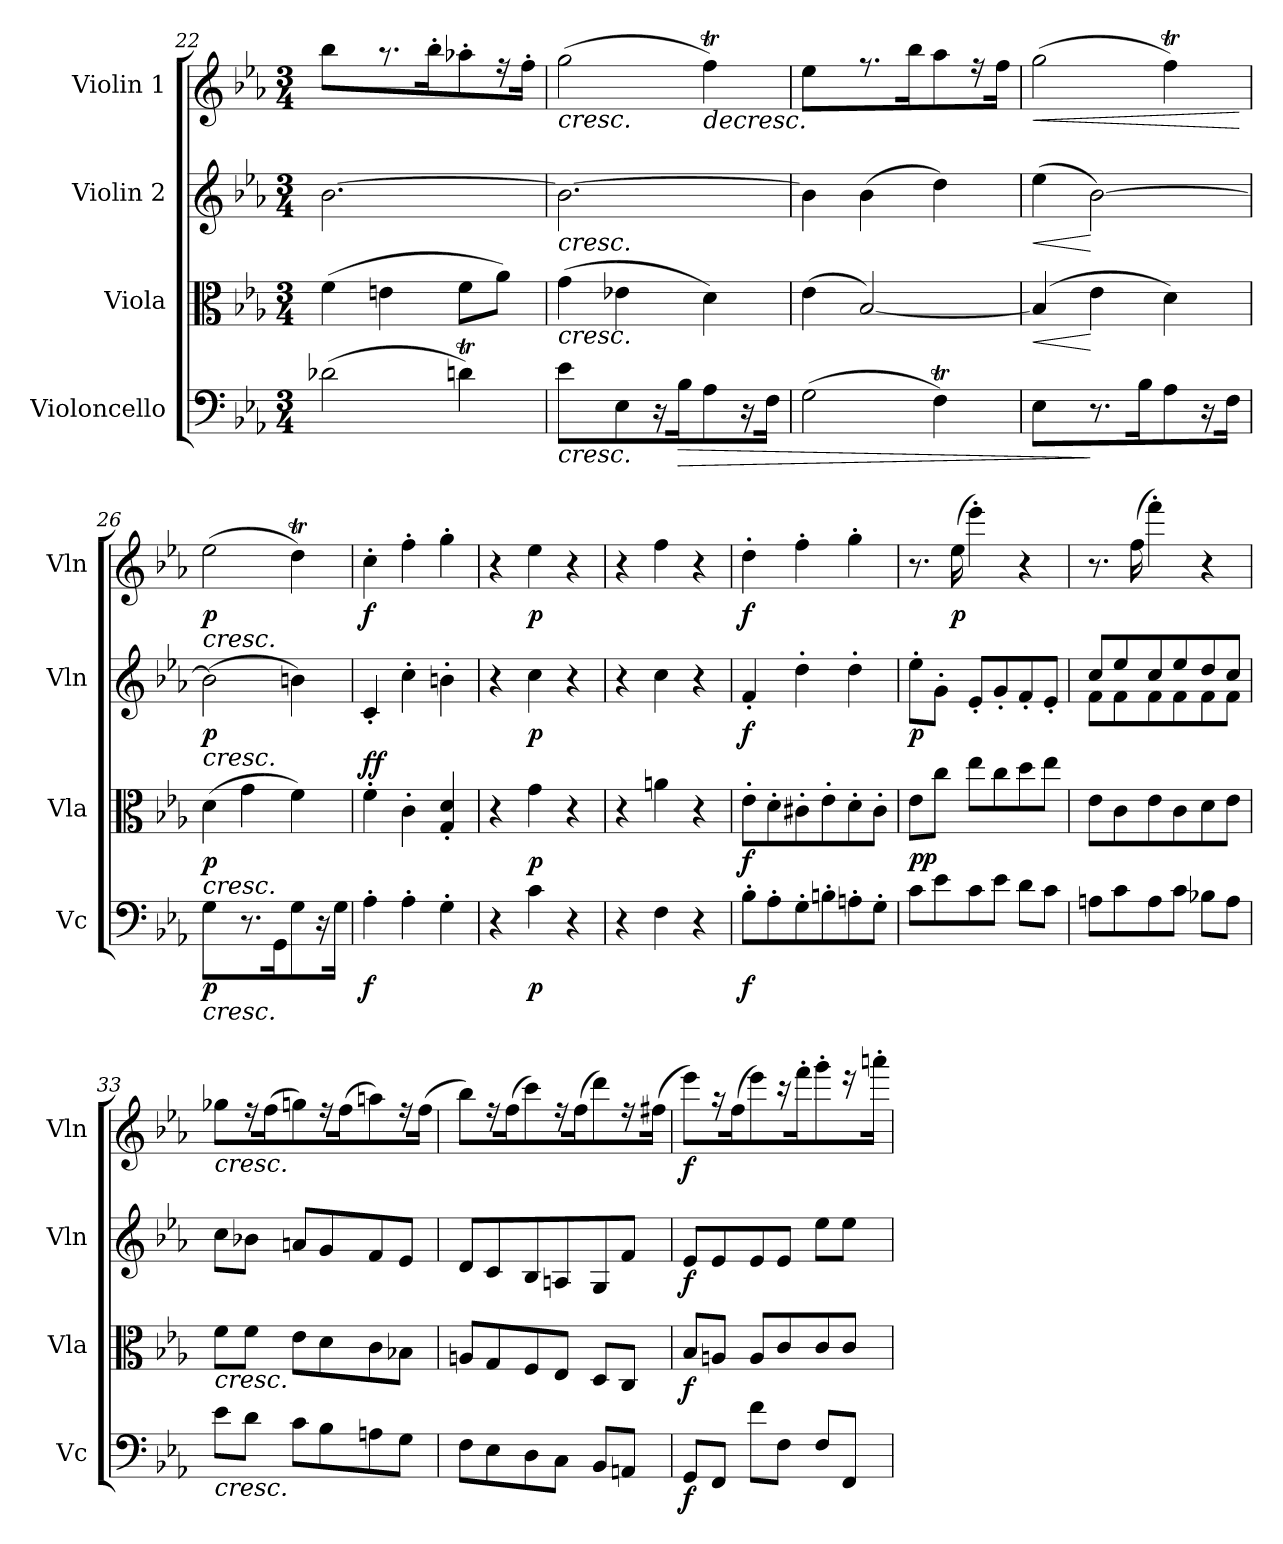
**kern	**dynam	**kern	**dynam	**kern	**dynam	**kern	**dynam
*part4	*part4	*part3	*part3	*part2	*part2	*part1	*part1
*staff4	*staff4	*staff3	*staff3	*staff2	*staff2	*staff1	*staff1
*I"Violoncello	*	*I"Viola	*	*I"Violin 2	*	*I"Violin 1	*
*I'Vc	*	*I'Vla	*	*I'Vln	*	*I'Vln	*
*clefF4	*	*clefC3	*	*clefG2	*	*clefG2	*
*k[b-e-a-]	*	*k[b-e-a-]	*	*k[b-e-a-]	*	*k[b-e-a-]	*
*M3/4	*	*M3/4	*	*M3/4	*	*M3/4	*
=22	=22	=22	=22	=22	=22	=22	=22
(2d-X\	.	(4f\	.	[>2.b-\	.	4bb-\	.
.	.	4en\	.	.	.	8.r	.
.	.	.	.	.	.	16bb-'\KL	.
4dnt\)	.	8f\L	.	.	.	8aa-X'\	.
.	.	8a-\J)	.	.	.	16r	.
.	.	.	.	.	.	16ff'\JJ	.
=23	=23	=23	=23	=23	=23	=23	=23
!	!LO:HP:b	!	!LO:HP:b	!	!LO:HP:b	!	!LO:HP:b
*	*	*^	*	*^	*	*	*
4e-\	<	(4g\	4ryy	<	2.b-\_	4.ryy	<	(2gg\	<
8E-\L	.	4e-X\	8ryy	.	.	.	.	.	.
16r	.	.	8ryy	.	.	4.ryy	.	.	.
!	!LO:HP:b	!	!	!	!	!	!	!	!
16B-\JJ	>	.	.	.	.	.	.	.	.
!	!	!	!	!	!	!	!	!	!LO:HP:b
8A-\L	.	4d\)	4ryy	.	.	.	.	4ffT\)	>
16r	.	.	.	.	.	.	.	.	.
16F\JJ	.	.	.	.	.	.	.	.	.
*	*	*v	*v	*	*	*	*	*	*
*	*	*	*	*v	*v	*	*	*
.	.	.	.	.	.	.	[
=24	=24	=24	=24	=24	=24	=24	=24
(>2G\	.	(4e-\	.	4b-\]	.	4ee-\	.
.	.	[2B-/)	.	(4b-\	.	8.r	.
.	.	.	.	.	.	16bb-\KL	.
4FT\)	[	.	.	4dd\)	.	8aa-\	.
.	.	.	.	.	.	16r	.
.	.	.	.	.	.	16ff\JJ	.
=25	=25	=25	=25	=25	=25	=25	=25
!	!	!	!LO:HP:b	!	!LO:HP:b	!	!LO:HP:b
4E-\	.	(4B-/]	<	(4ee-\	<	(2gg\	<
8.r	]	4e-\	[	[2b-\)	[	.	.
16B-\KL	.	.	.	.	.	.	.
8A-\	.	4d\)	.	.	.	4ffT\)	]
16r	.	.	.	.	.	.	.
16F\JJ	.	.	.	.	.	.	.
.	.	.	[	.	[	.	[
!!LO:LB:g=z
=26	=26	=26	=26	=26	=26	=26	=26
!	!	!	!	!	!	!LO:TX:b:i:t=cresc.	!
!	!	!	!	!LO:TX:b:i:t=cresc.	!	!	!
!	!	!LO:TX:b:i:t=cresc.	!	!	!	!	!
!LO:TX:b:i:t=cresc.	!	!	!	!	!	!	!
!	!LO:DY:b	!	!LO:DY:b	!	!LO:DY:b	!	!LO:DY:b
4G\	p	(4d\	p	(2b-\]	p	(2ee-\	p
8.r	.	4g\	.	.	.	.	.
16GG/	.	.	.	.	.	.	.
8G\L	.	4f\)	.	4bn\)	.	4ddt\)	.
16r	.	.	.	.	.	.	.
16G\JJ	.	.	.	.	.	.	.
=27	=27	=27	=27	=27	=27	=27	=27
!	!LO:DY:b	!	!LO:DY:a	!	!	!	!
!	!	!	!LO:DY:n=1:b	!	!	!	!LO:DY:b
4A-'\	f	4f'\	f f	4c'/	.	4cc'\	f
4A-'\	.	4c'\	.	4cc'\	.	4ff'\	.
4G'\	.	4G/' 4d/'	.	4bn'\	.	4gg'\	.
=28	=28	=28	=28	=28	=28	=28	=28
4r	.	4r	.	4r	.	4r	.
!	!LO:DY:b	!	!LO:DY:b	!	!LO:DY:b	!	!LO:DY:b
4c\	p	4g\	p	4cc\	p	4ee-\	p
4r	.	4r	.	4r	.	4r	.
!!LO:PB:g=z
=29	=29	=29	=29	=29	=29	=29	=29
4r	.	4r	.	4r	.	4r	.
4F\	.	4an\	.	4cc\	.	4ff\	.
4r	.	4r	.	4r	.	4r	.
=30	=30	=30	=30	=30	=30	=30	=30
!	!LO:DY:b	!	!LO:DY:b	!	!LO:DY:b	!	!LO:DY:b
8B-'\L	f	8e-'\L	f	4f'/	f	4dd'\	f
8A-'\	.	8d'\	.	.	.	.	.
8G'\	.	8c#X'\	.	4dd'\	.	4ff'\	.
8Bn'\	.	8e-'\	.	.	.	.	.
8An'\	.	8d'\	.	4dd'\	.	4gg'\	.
8G'\J	.	8c#'\J	.	.	.	.	.
=31	=31	=31	=31	=31	=31	=31	=31
!	!LO:DY:b	!	!	!	!	!	!
!	!LO:DY:n=1:a	!	!	!	!LO:DY:b	!	!
8c\L	p p	8e-\L	.	8ee-'\L	p	8.r	.
8e-\	.	8cc\J	.	8g'\J	.	.	.
!	!	!	!	!	!	!	!LO:DY:b
.	.	.	.	.	.	(16ee-\	p
8c\	.	8ee-\L	.	8e-'/L	.	4eee-'\)	.
8e-\J	.	8cc\	.	8g'/	.	.	.
8d\L	.	8dd\	.	8f'/	.	4r	.
8c\J	.	8ee-\J	.	8e-'/J	.	.	.
=32	=32	=32	=32	=32	=32	=32	=32
*	*	*	*	*^	*	*	*
8An\L	.	8e-\L	.	8cc/L	8f\L	.	8.r	.
8c\	.	8c\	.	8ee-/	8f\	.	.	.
.	.	.	.	.	.	.	(16ff\	.
8A\	.	8e-\	.	8cc/	8f\	.	4fff'\)	.
8c\J	.	8c\	.	8ee-/	8f\	.	.	.
8B-X\L	.	8d\	.	8dd/	8f\	.	4r	.
8A\J	.	8e-\J	.	8cc/J	8f\J	.	.	.
=33	=33	=33	=33	=33	=33	=33	=33	=33
!	!	!	!	!	!	!	!LO:TX:b:i:t=cresc.	!
!	!	!	!	!LO:TX:b:i:t=cresc.	!	!	!	!
!	!	!LO:TX:b:i:t=cresc.	!	!	!	!	!	!
!LO:TX:b:i:t=cresc.	!	!	!	!	!	!	!	!
*	*	*	*	*v	*v	*	*	*
8e-\L	.	8f\L	.	8cc\L	.	8gg-X\L	.
8d\J	.	8f\J	.	8b-X\J	.	16r	.
.	.	.	.	.	.	(16ff\JJ	.
8c\L	.	8e-\L	.	8an/L	.	8ggn\L)	.
8B-\	.	8d\	.	8g/	.	16r	.
.	.	.	.	.	.	(16ff\JJ	.
8An\	.	8c\	.	8f/	.	8aan\L)	.
8G\J	.	8B-X\J	.	8e-/J	.	16r	.
.	.	.	.	.	.	(16ff\JJ	.
=34	=34	=34	=34	=34	=34	=34	=34
8F\L	.	8An/L	.	8d/L	.	8bb-\L)	.
8E-\	.	8G/	.	8c/	.	16r	.
.	.	.	.	.	.	(16ff\JJ	.
8D\	.	8F/	.	8B-/	.	8ccc\L)	.
8C\J	.	8E-/J	.	8An/	.	16r	.
.	.	.	.	.	.	(16ff\JJ	.
8BB-/L	.	8D/L	.	8G/	.	8ddd\L)	.
8AAn/J	.	8C/J	.	8f/J	.	16r	.
.	.	.	.	.	.	(16ff#X\JJ	.
!!LO:LB:g=z
=35	=35	=35	=35	=35	=35	=35	=35
!	!LO:DY:b	!	!LO:DY:b	!	!LO:DY:b	!	!LO:DY:b
8GG/L	f	8B-/L	f	8e-/L	f	8eee-\L)	f
8FF/J	.	8An/J	.	8e-/	.	16r	.
.	.	.	.	.	.	(16ff\JJ	.
8f\L	.	8A/L	.	8e-/	.	8eee-\L)	.
8F\J	.	8c/	.	8e-/J	.	16r	.
.	.	.	.	.	.	16fff'\JJ	.
8F/L	.	8c/	.	8ee-\L	.	8ggg'\L	.
8FF/J	.	8c/J	.	8ee-\J	.	16r	.
.	.	.	.	.	.	16aaan'\JJ	.
=	=	=	=	=	=	=	=
*-	*-	*-	*-	*-	*-	*-	*-
